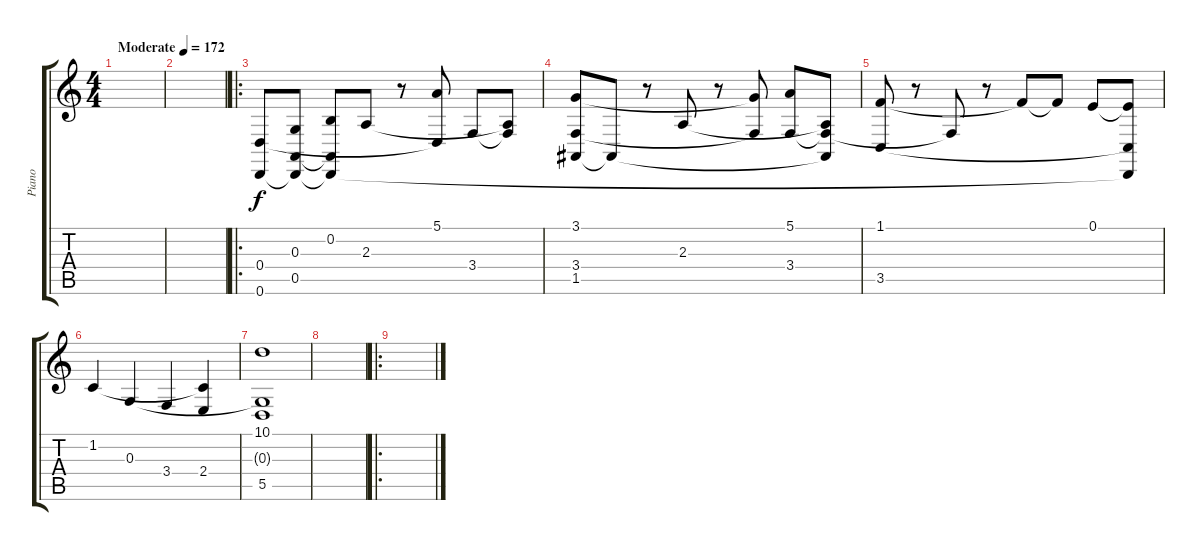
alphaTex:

\track ("Piano" "Piano") {instrument acousticgrandpiano}
\staff {score tabs}
\tuning (E4 B3 G3 D3 A2 D2) {hide}
\ts (4 4)
\tempo (172 "Moderate")
\clef g2
\ks c
|
|
\ro
(0.4 0.6).8 (0.3 0.5 0.6{t}).8 (0.2 0.5{t} 0.6{t}).8 2.3.8 r.8 (5.1 0.4{t}).8 3.4.8 (2.3{t} 3.4{t}).8 |
(3.1 3.4 1.5).8 1.5{t}.8 r.8 2.3.8 r.8 (3.1{t} 3.4{t}).8 (5.1 3.4).8 (2.3{t} 3.4{t} 1.5{t}).8 |
(1.1 3.5).8 r.8 3.4{t}.8 r.8 1.1{t}.8 1.1{t}.8 0.1.8 (0.1{t} 3.5{t} 0.6{t}).8 |
1.2.4 0.3.4 3.4.4 (1.2{t} 2.4).4 |
(10.1 0.3{t} 5.5).1 |
|
\ro
